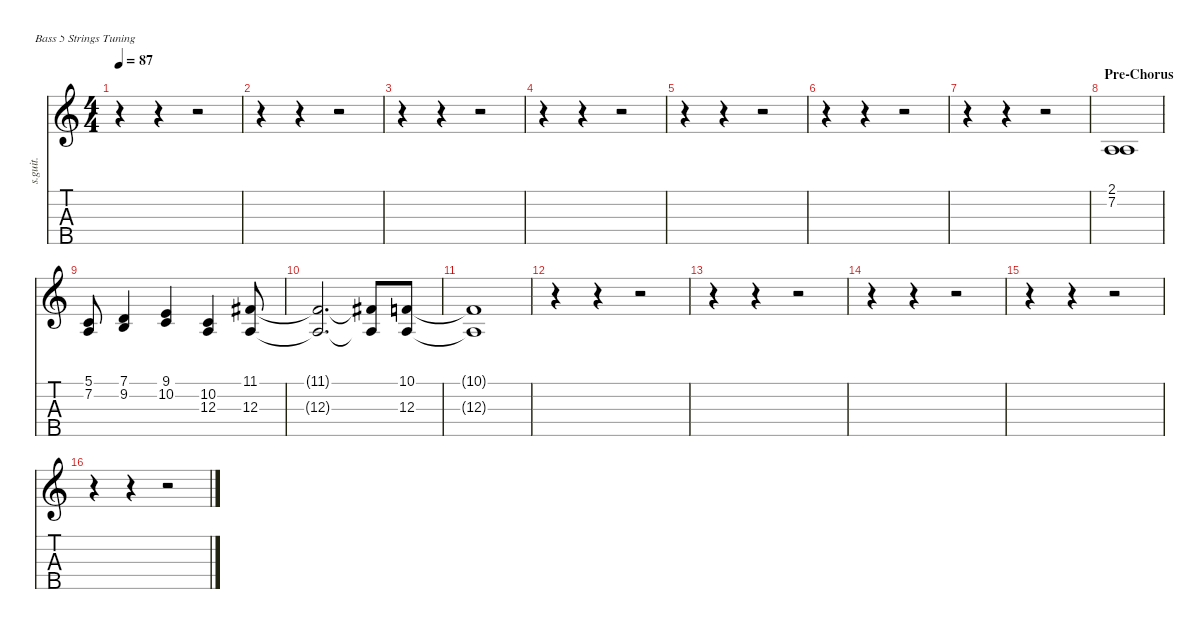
\defaultSystemsLayout 4
\hideDynamics
\bracketExtendMode nobrackets
\track ("The Section Quartet (Low Strings)" "s.guit.") {instrument cello}
\staff {score tabs}
\tuning (G2 D2 A1 E1 B0)
\displaytranspose 12
\ts (4 4)
\tempo 87
\clef g2
\ks c
r.4{dy f} r.4 r.2 |
r.4 r.4 r.2 |
r.4 r.4 r.2 |
r.4 r.4 r.2 |
r.4 r.4 r.2 |
r.4 r.4 r.2 |
r.4 r.4 r.2 |
\section ("" "Pre-Chorus")
(2.1 7.2).1{lyrics (0 "") lyrics (1 "") lyrics (2 "") lyrics (3 "") lyrics (4 "")} |
(5.1 7.2).8{lyrics (0 "") lyrics (1 "") lyrics (2 "") lyrics (3 "") lyrics (4 "")} (7.1 9.2).4{lyrics (0 "") lyrics (1 "") lyrics (2 "") lyrics (3 "") lyrics (4 "")} (9.1 10.2).4{lyrics (0 "") lyrics (1 "") lyrics (2 "") lyrics (3 "") lyrics (4 "")} (10.2 12.3).4{lyrics (0 "") lyrics (1 "") lyrics (2 "") lyrics (3 "") lyrics (4 "")} (11.1{acc #} 12.3).8{lyrics (0 "") lyrics (1 "") lyrics (2 "") lyrics (3 "") lyrics (4 "")} |
(11.1{t acc #} 12.3{t}).2{d lyrics (0 "") lyrics (1 "") lyrics (2 "") lyrics (3 "") lyrics (4 "")} (11.1{t acc #} 12.3{t}).8{lyrics (0 "") lyrics (1 "") lyrics (2 "") lyrics (3 "") lyrics (4 "")} (10.1 12.3).8{lyrics (0 "") lyrics (1 "") lyrics (2 "") lyrics (3 "") lyrics (4 "")} |
(10.1{t} 12.3{t}).1{lyrics (0 "") lyrics (1 "") lyrics (2 "") lyrics (3 "") lyrics (4 "")} |
r.4 r.4 r.2 |
r.4 r.4 r.2 |
r.4 r.4 r.2 |
r.4 r.4 r.2 |
r.4 r.4 r.2
